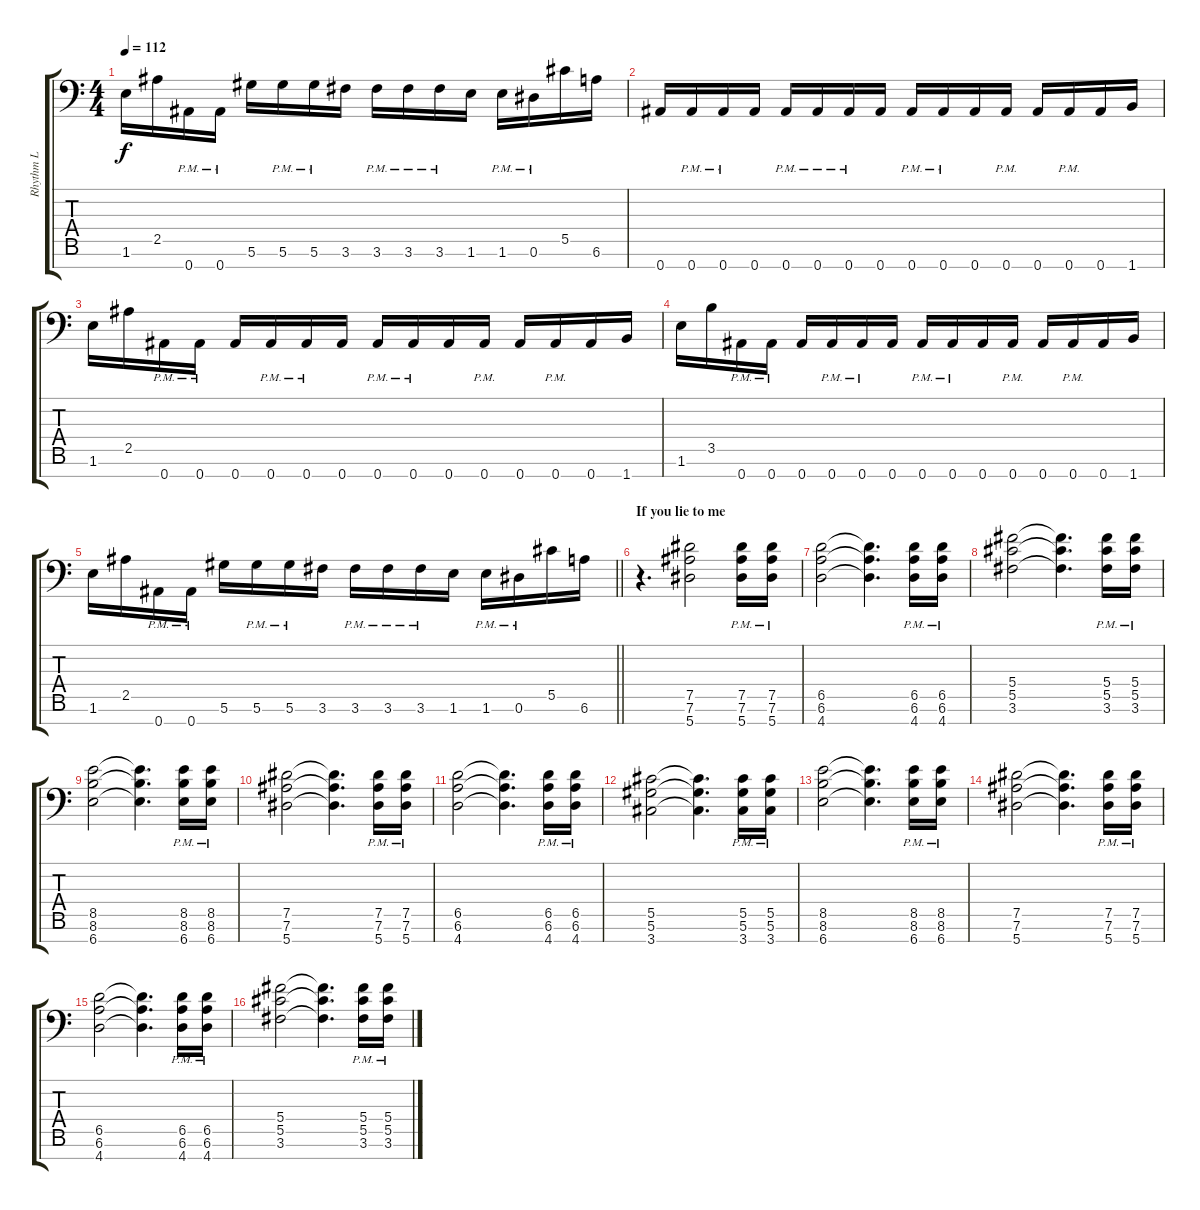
\track ("Rhythm L" "Rhythm L") {instrument distortionguitar}
\staff {score tabs}
\tuning (Eb4 Bb3 Gb3 Db3 Ab2 Eb2 Bb1) {hide}
\ts (4 4)
\tempo 112
\clef f4
\ks c
1.6.16{dy f} 2.5.16 0.7{pm}.16 0.7{pm}.16 5.6.16 5.6{pm}.16 5.6{pm}.16 3.6.16 3.6{pm}.16 3.6{pm}.16 3.6{pm}.16 1.6.16 1.6{pm}.16 0.6{pm}.16 5.5.16 6.6.16 |
0.7.16 0.7{pm}.16 0.7{pm}.16 0.7.16 0.7{pm}.16 0.7{pm}.16 0.7{pm}.16 0.7.16 0.7{pm}.16 0.7{pm}.16 0.7.16 0.7{pm}.16 0.7.16 0.7{pm}.16 0.7.16 1.7.16 |
1.6.16 2.5.16 0.7{pm}.16 0.7{pm}.16 0.7.16 0.7{pm}.16 0.7{pm}.16 0.7.16 0.7{pm}.16 0.7{pm}.16 0.7.16 0.7{pm}.16 0.7.16 0.7{pm}.16 0.7.16 1.7.16 |
1.6.16 3.5.16 0.7{pm}.16 0.7{pm}.16 0.7.16 0.7{pm}.16 0.7{pm}.16 0.7.16 0.7{pm}.16 0.7{pm}.16 0.7.16 0.7{pm}.16 0.7.16 0.7{pm}.16 0.7.16 1.7.16 |
\barLineRight lightlight
1.6.16 2.5.16 0.7{pm}.16 0.7{pm}.16 5.6.16 5.6{pm}.16 5.6{pm}.16 3.6.16 3.6{pm}.16 3.6{pm}.16 3.6{pm}.16 1.6.16 1.6{pm}.16 0.6{pm}.16 5.5.16 6.6.16 |
\section ("" "If you lie to me")
r.4{d} (7.5 7.6 5.7).2 (7.5{pm} 7.6{pm} 5.7{pm}).16 (7.5{pm} 7.6{pm} 5.7{pm}).16 |
(6.5 6.6 4.7).2 (6.5{t} 6.6{t} 4.7{t}).4{d} (6.5{pm} 6.6{pm} 4.7{pm}).16 (6.5{pm} 6.6{pm} 4.7{pm}).16 |
(5.4 5.5 3.6).2 (5.4{t} 5.5{t} 3.6{t}).4{d} (5.4{pm} 5.5{pm} 3.6{pm}).16 (5.4{pm} 5.5{pm} 3.6{pm}).16 |
(8.5 8.6 6.7).2 (8.5{t} 8.6{t} 6.7{t}).4{d} (8.5{pm} 8.6{pm} 6.7{pm}).16 (8.5{pm} 8.6{pm} 6.7{pm}).16 |
(7.5 7.6 5.7).2 (7.5{t} 7.6{t} 5.7{t}).4{d} (7.5{pm} 7.6{pm} 5.7{pm}).16 (7.5{pm} 7.6{pm} 5.7{pm}).16 |
(6.5 6.6 4.7).2 (6.5{t} 6.6{t} 4.7{t}).4{d} (6.5{pm} 6.6{pm} 4.7{pm}).16 (6.5{pm} 6.6{pm} 4.7{pm}).16 |
(5.5 5.6 3.7).2 (5.5{t} 5.6{t} 3.7{t}).4{d} (5.5{pm} 5.6{pm} 3.7{pm}).16 (5.5{pm} 5.6{pm} 3.7{pm}).16 |
(8.5 8.6 6.7).2 (8.5{t} 8.6{t} 6.7{t}).4{d} (8.5{pm} 8.6 6.7{pm}).16 (8.5{pm} 8.6 6.7{pm}).16 |
(7.5 7.6 5.7).2 (7.5{t} 7.6{t} 5.7{t}).4{d} (7.5{pm} 7.6{pm} 5.7{pm}).16 (7.5{pm} 7.6{pm} 5.7{pm}).16 |
(6.5 6.6 4.7).2 (6.5{t} 6.6{t} 4.7{t}).4{d} (6.5{pm} 6.6{pm} 4.7{pm}).16 (6.5{pm} 6.6{pm} 4.7{pm}).16 |
(5.4 5.5 3.6).2 (5.4{t} 5.5{t} 3.6{t}).4{d} (5.4{pm} 5.5{pm} 3.6{pm}).16 (5.4{pm} 5.5{pm} 3.6{pm}).16
